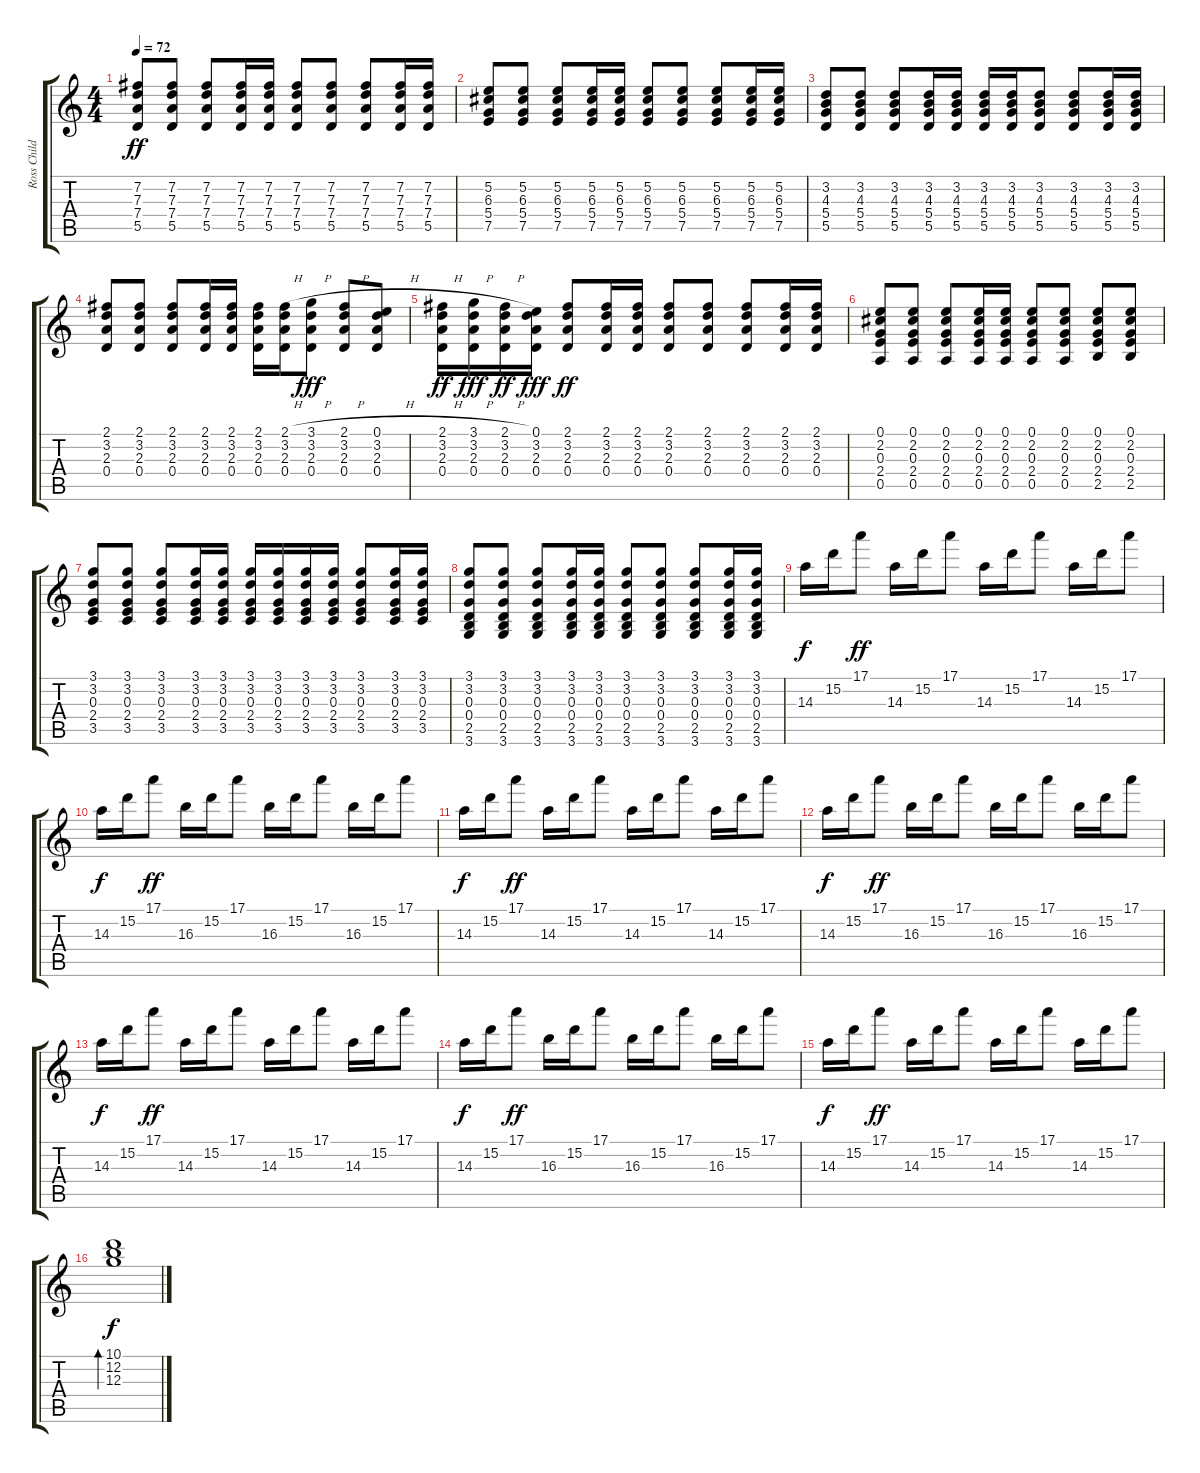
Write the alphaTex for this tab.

\track ("Ross Childress" "Ross Child") {instrument distortionguitar}
\staff {score tabs}
\tuning (E4 B3 G3 D3 A2 E2) {hide}
\ts (4 4)
\tempo 72
\clef g2
\ks c
(7.2 7.3 7.4 5.5).8{dy ff} (7.2 7.3 7.4 5.5).8 (7.2 7.3 7.4 5.5).8 (7.2 7.3 7.4 5.5).16 (7.2 7.3 7.4 5.5).16 (7.2 7.3 7.4 5.5).8 (7.2 7.3 7.4 5.5).8 (7.2 7.3 7.4 5.5).8 (7.2 7.3 7.4 5.5).16 (7.2 7.3 7.4 5.5).16 |
(5.2 6.3 5.4 7.5).8 (5.2 6.3 5.4 7.5).8 (5.2 6.3 5.4 7.5).8 (5.2 6.3 5.4 7.5).16 (5.2 6.3 5.4 7.5).16 (5.2 6.3 5.4 7.5).8 (5.2 6.3 5.4 7.5).8 (5.2 6.3 5.4 7.5).8 (5.2 6.3 5.4 7.5).16 (5.2 6.3 5.4 7.5).16 |
(3.2 4.3 5.4 5.5).8 (3.2 4.3 5.4 5.5).8 (3.2 4.3 5.4 5.5).8 (3.2 4.3 5.4 5.5).16 (3.2 4.3 5.4 5.5).16 (3.2 4.3 5.4 5.5).16 (3.2 4.3 5.4 5.5).16 (3.2 4.3 5.4 5.5).8 (3.2 4.3 5.4 5.5).8 (3.2 4.3 5.4 5.5).16 (3.2 4.3 5.4 5.5).16 |
(2.1 3.2 2.3 0.4).8 (2.1 3.2 2.3 0.4).8 (2.1 3.2 2.3 0.4).8 (2.1 3.2 2.3 0.4).16 (2.1 3.2 2.3 0.4).16 (2.1 3.2 2.3 0.4).16 (2.1{h} 3.2 2.3 0.4).16 (3.1{h} 3.2 2.3 0.4).8{dy fff} (2.1{h} 3.2 2.3 0.4).8 (0.1{h} 3.2 2.3 0.4).8 |
(2.1{h} 3.2 2.3 0.4).16{dy ff} (3.1{h} 3.2 2.3 0.4).16{dy fff} (2.1{h} 3.2 2.3 0.4).16{dy ff} (0.1 3.2 2.3 0.4).16{dy fff} (2.1 3.2 2.3 0.4).8{dy ff} (2.1 3.2 2.3 0.4).16 (2.1 3.2 2.3 0.4).16 (2.1 3.2 2.3 0.4).8 (2.1 3.2 2.3 0.4).8 (2.1 3.2 2.3 0.4).8 (2.1 3.2 2.3 0.4).16 (2.1 3.2 2.3 0.4).16 |
(0.1 2.2 0.3 2.4 0.5).8 (0.1 2.2 0.3 2.4 0.5).8 (0.1 2.2 0.3 2.4 0.5).8 (0.1 2.2 0.3 2.4 0.5).16 (0.1 2.2 0.3 2.4 0.5).16 (0.1 2.2 0.3 2.4 0.5).8 (0.1 2.2 0.3 2.4 0.5).8 (0.1 2.2 0.3 2.4 2.5).8 (0.1 2.2 0.3 2.4 2.5).8 |
(3.1 3.2 0.3 2.4 3.5).8 (3.1 3.2 0.3 2.4 3.5).8 (3.1 3.2 0.3 2.4 3.5).8 (3.1 3.2 0.3 2.4 3.5).16 (3.1 3.2 0.3 2.4 3.5).16 (3.1 3.2 0.3 2.4 3.5).16 (3.1 3.2 0.3 2.4 3.5).16 (3.1 3.2 0.3 2.4 3.5).16 (3.1 3.2 0.3 2.4 3.5).16 (3.1 3.2 0.3 2.4 3.5).8 (3.1 3.2 0.3 2.4 3.5).16 (3.1 3.2 0.3 2.4 3.5).16 |
(3.1 3.2 0.3 0.4 2.5 3.6).8 (3.1 3.2 0.3 0.4 2.5 3.6).8 (3.1 3.2 0.3 0.4 2.5 3.6).8 (3.1 3.2 0.3 0.4 2.5 3.6).16 (3.1 3.2 0.3 0.4 2.5 3.6).16 (3.1 3.2 0.3 0.4 2.5 3.6).8 (3.1 3.2 0.3 0.4 2.5 3.6).8 (3.1 3.2 0.3 0.4 2.5 3.6).8 (3.1 3.2 0.3 0.4 2.5 3.6).16 (3.1 3.2 0.3 0.4 2.5 3.6).16 |
14.3.16{dy f} 15.2.16 17.1.8{dy ff} 14.3.16 15.2.16 17.1.8 14.3.16 15.2.16 17.1.8 14.3.16 15.2.16 17.1.8 |
14.3.16{dy f} 15.2.16 17.1.8{dy ff} 16.3.16 15.2.16 17.1.8 16.3.16 15.2.16 17.1.8 16.3.16 15.2.16 17.1.8 |
14.3.16{dy f} 15.2.16 17.1.8{dy ff} 14.3.16 15.2.16 17.1.8 14.3.16 15.2.16 17.1.8 14.3.16 15.2.16 17.1.8 |
14.3.16{dy f} 15.2.16 17.1.8{dy ff} 16.3.16 15.2.16 17.1.8 16.3.16 15.2.16 17.1.8 16.3.16 15.2.16 17.1.8 |
14.3.16{dy f} 15.2.16 17.1.8{dy ff} 14.3.16 15.2.16 17.1.8 14.3.16 15.2.16 17.1.8 14.3.16 15.2.16 17.1.8 |
14.3.16{dy f} 15.2.16 17.1.8{dy ff} 16.3.16 15.2.16 17.1.8 16.3.16 15.2.16 17.1.8 16.3.16 15.2.16 17.1.8 |
14.3.16{dy f} 15.2.16 17.1.8{dy ff} 14.3.16 15.2.16 17.1.8 14.3.16 15.2.16 17.1.8 14.3.16 15.2.16 17.1.8 |
(10.1 12.2 12.3).1{bd 120 dy f}
